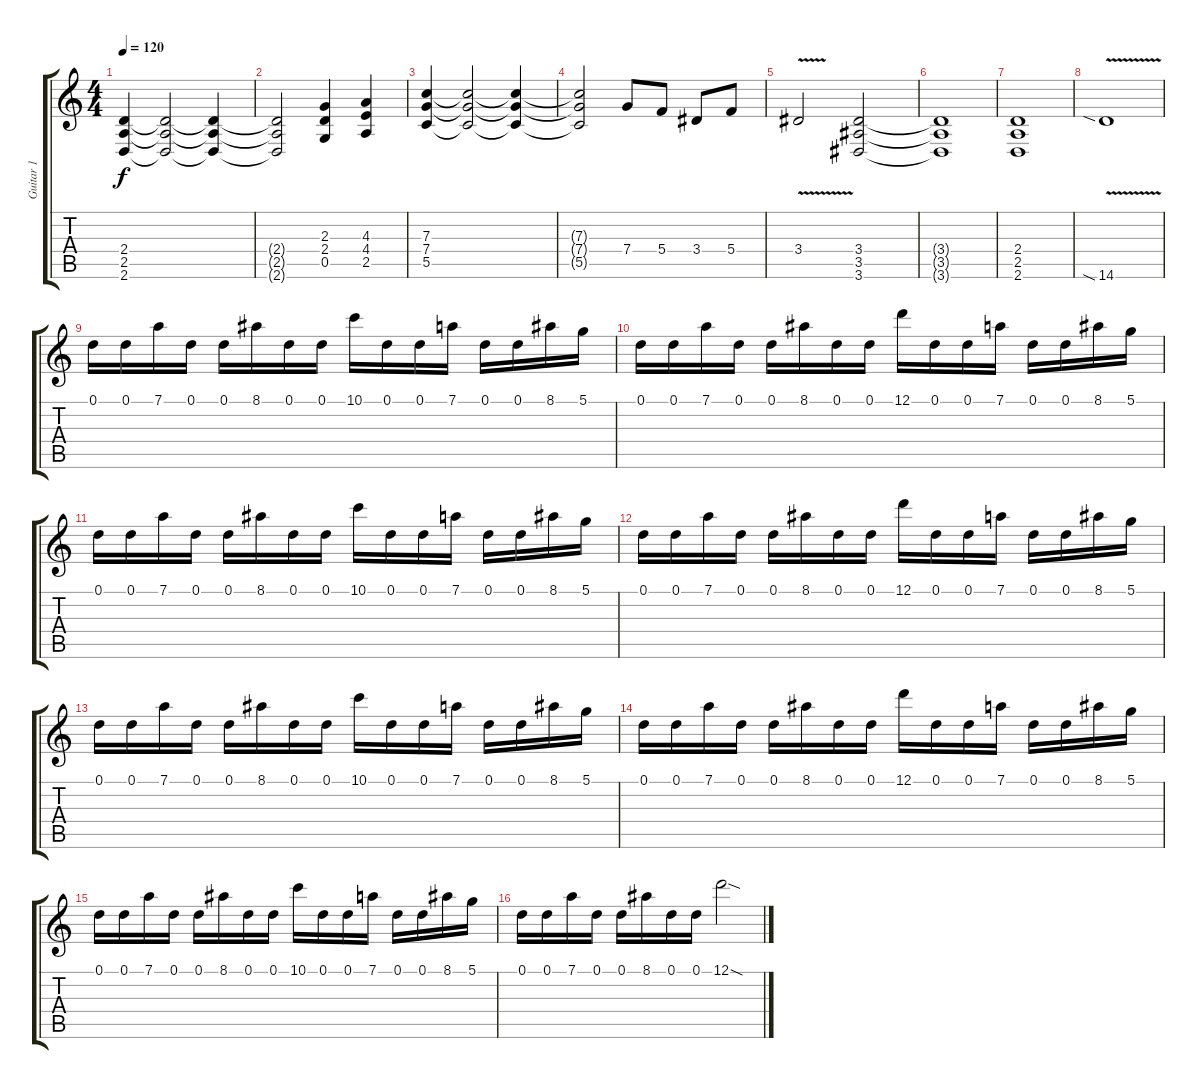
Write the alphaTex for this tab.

\track ("Guitar 1" "Guitar 1") {instrument distortionguitar}
\staff {score tabs}
\tuning (D4 A3 F3 C3 G2 C2) {hide}
\ts (4 4)
\tempo 120
\clef g2
\ks c
(2.4 2.5 2.6).4{dy f} (2.4{t} 2.5{t} 2.6{t}).2 (2.4{t} 2.5{t} 2.6{t}).4 |
(2.4{t} 2.5{t} 2.6{t}).2 (2.3 2.4 0.5).4 (4.3 4.4 2.5).4 |
(7.3 7.4 5.5).4 (7.3{t} 7.4{t} 5.5{t}).2 (7.3{t} 7.4{t} 5.5{t}).4 |
(7.3{t} 7.4{t} 5.5{t}).2 7.4.8 5.4.8 3.4.8 5.4.8 |
3.4{v}.2 (3.4 3.5 3.6).2 |
(3.4{t} 3.5{t} 3.6{t}).1 |
(2.4 2.5 2.6).1 |
14.6{v sia}.1 |
0.1.16{balance 8} 0.1.16 7.1.16 0.1.16 0.1.16 8.1.16 0.1.16 0.1.16 10.1.16 0.1.16 0.1.16 7.1.16 0.1.16 0.1.16 8.1.16 5.1.16 |
0.1.16 0.1.16 7.1.16 0.1.16 0.1.16 8.1.16 0.1.16 0.1.16 12.1.16 0.1.16 0.1.16 7.1.16 0.1.16 0.1.16 8.1.16 5.1.16 |
0.1.16 0.1.16 7.1.16 0.1.16 0.1.16 8.1.16 0.1.16 0.1.16 10.1.16 0.1.16 0.1.16 7.1.16 0.1.16 0.1.16 8.1.16 5.1.16 |
0.1.16 0.1.16 7.1.16 0.1.16 0.1.16 8.1.16 0.1.16 0.1.16 12.1.16 0.1.16 0.1.16 7.1.16 0.1.16 0.1.16 8.1.16 5.1.16 |
0.1.16 0.1.16 7.1.16 0.1.16 0.1.16 8.1.16 0.1.16 0.1.16 10.1.16 0.1.16 0.1.16 7.1.16 0.1.16 0.1.16 8.1.16 5.1.16 |
0.1.16 0.1.16 7.1.16 0.1.16 0.1.16 8.1.16 0.1.16 0.1.16 12.1.16 0.1.16 0.1.16 7.1.16 0.1.16 0.1.16 8.1.16 5.1.16 |
0.1.16 0.1.16 7.1.16 0.1.16 0.1.16 8.1.16 0.1.16 0.1.16 10.1.16 0.1.16 0.1.16 7.1.16 0.1.16 0.1.16 8.1.16 5.1.16 |
0.1.16 0.1.16 7.1.16 0.1.16 0.1.16 8.1.16 0.1.16 0.1.16 12.1{sod}.2
